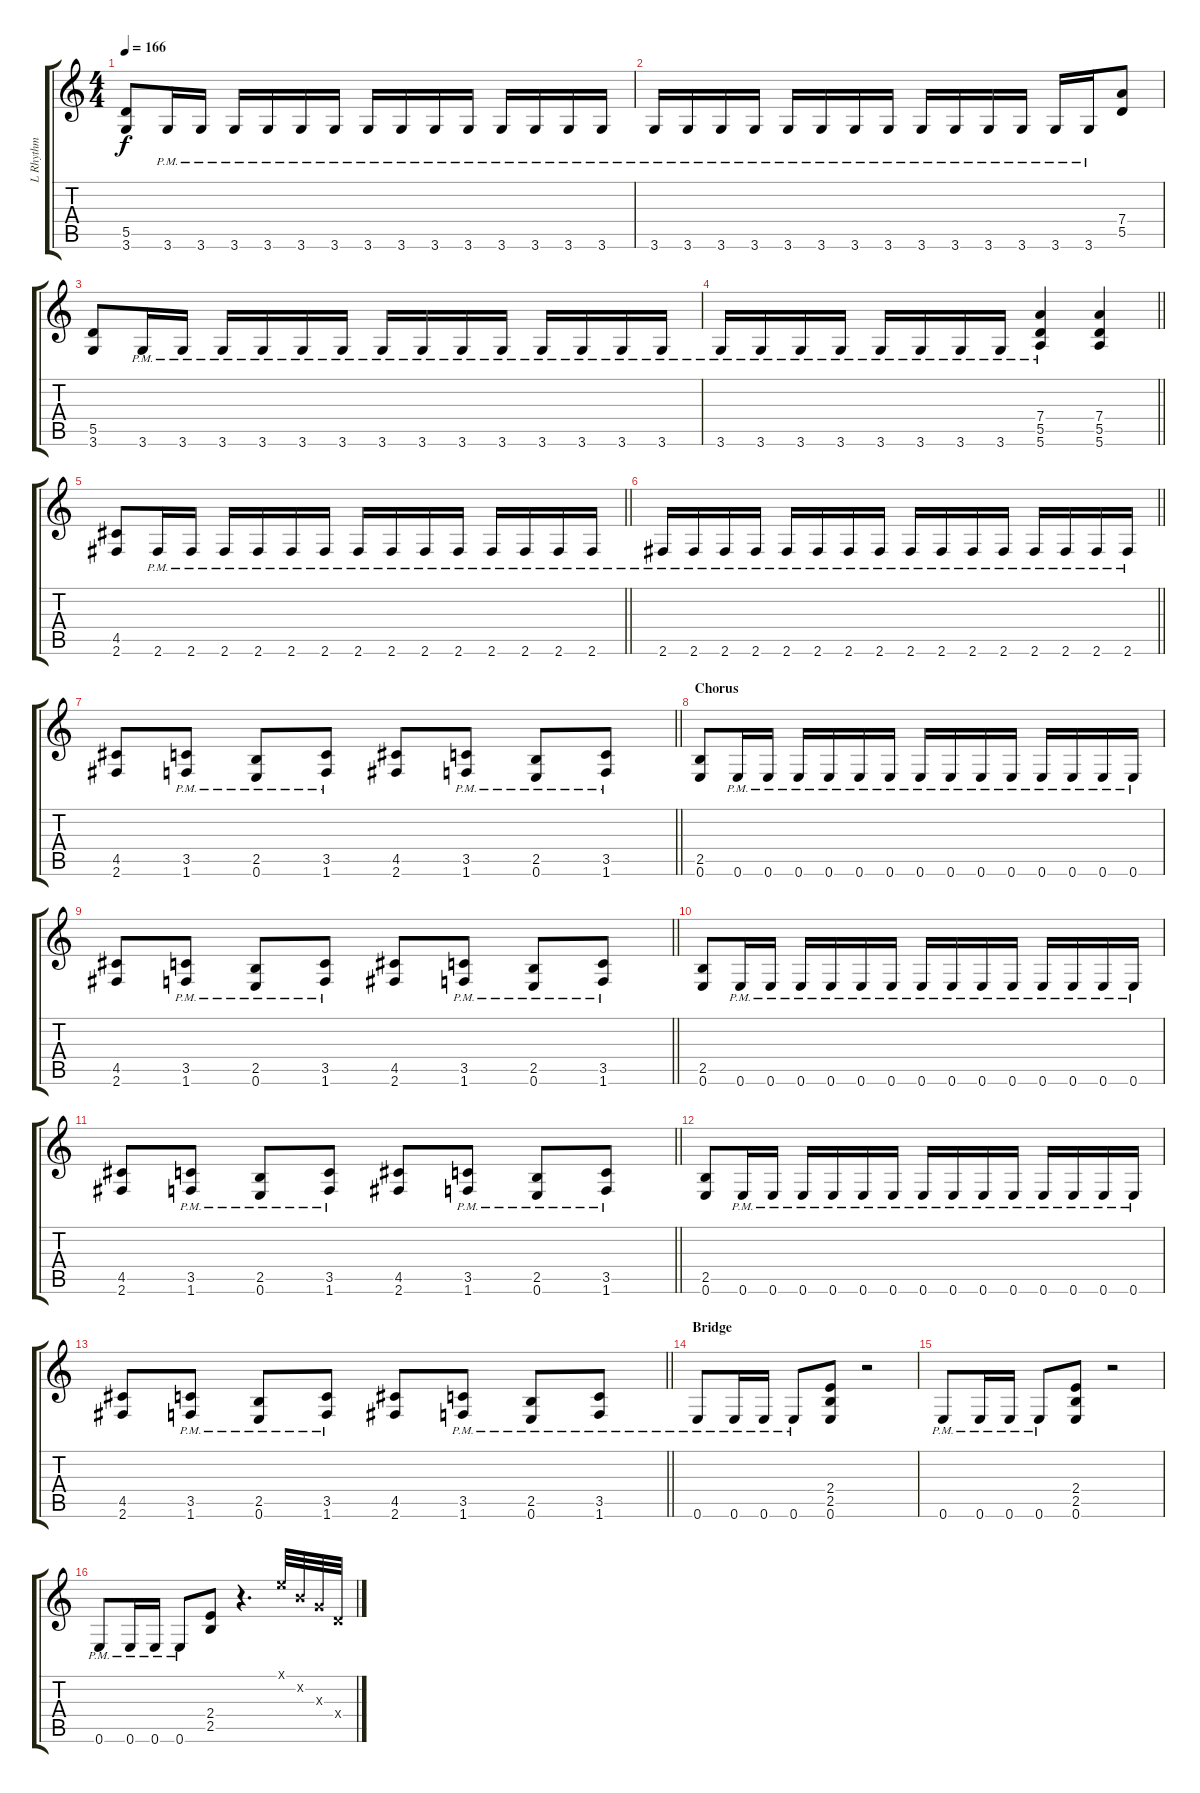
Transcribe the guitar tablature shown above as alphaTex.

\track ("L Rhythm" "L Rhythm") {instrument distortionguitar}
\staff {score tabs}
\tuning (E4 B3 G3 D3 A2 E2) {hide}
\ts (4 4)
\tempo 166
\clef g2
\ks c
(5.5 3.6).8{dy f} 3.6{pm}.16 3.6{pm}.16 3.6{pm}.16 3.6{pm}.16 3.6{pm}.16 3.6{pm}.16 3.6{pm}.16 3.6{pm}.16 3.6{pm}.16 3.6{pm}.16 3.6{pm}.16 3.6{pm}.16 3.6{pm}.16 3.6{pm}.16 |
3.6{pm}.16 3.6{pm}.16 3.6{pm}.16 3.6{pm}.16 3.6{pm}.16 3.6{pm}.16 3.6{pm}.16 3.6{pm}.16 3.6{pm}.16 3.6{pm}.16 3.6{pm}.16 3.6{pm}.16 3.6{pm}.16 3.6{pm}.16 (7.4 5.5).8 |
(5.5 3.6).8 3.6{pm}.16 3.6{pm}.16 3.6{pm}.16 3.6{pm}.16 3.6{pm}.16 3.6{pm}.16 3.6{pm}.16 3.6{pm}.16 3.6{pm}.16 3.6{pm}.16 3.6{pm}.16 3.6{pm}.16 3.6{pm}.16 3.6{pm}.16 |
\barLineRight lightlight
3.6{pm}.16 3.6{pm}.16 3.6{pm}.16 3.6{pm}.16 3.6{pm}.16 3.6{pm}.16 3.6{pm}.16 3.6{pm}.16 (7.4 5.5 5.6{pm}).4 (7.4 5.5 5.6).4 |
\barLineRight lightlight
(4.5 2.6).8 2.6{pm}.16 2.6{pm}.16 2.6{pm}.16 2.6{pm}.16 2.6{pm}.16 2.6{pm}.16 2.6{pm}.16 2.6{pm}.16 2.6{pm}.16 2.6{pm}.16 2.6{pm}.16 2.6{pm}.16 2.6{pm}.16 2.6{pm}.16 |
\barLineRight lightlight
2.6{pm}.16 2.6{pm}.16 2.6{pm}.16 2.6{pm}.16 2.6{pm}.16 2.6{pm}.16 2.6{pm}.16 2.6{pm}.16 2.6{pm}.16 2.6{pm}.16 2.6{pm}.16 2.6{pm}.16 2.6{pm}.16 2.6{pm}.16 2.6{pm}.16 2.6{pm}.16 |
\barLineRight lightlight
(4.5 2.6).8 (3.5{pm} 1.6{pm}).8 (2.5{pm} 0.6{pm}).8 (3.5{pm} 1.6{pm}).8 (4.5 2.6).8 (3.5{pm} 1.6{pm}).8 (2.5{pm} 0.6{pm}).8 (3.5{pm} 1.6{pm}).8 |
\section ("" "Chorus")
(2.5 0.6).8 0.6{pm}.16 0.6{pm}.16 0.6{pm}.16 0.6{pm}.16 0.6{pm}.16 0.6{pm}.16 0.6{pm}.16 0.6{pm}.16 0.6{pm}.16 0.6{pm}.16 0.6{pm}.16 0.6{pm}.16 0.6{pm}.16 0.6{pm}.16 |
\barLineRight lightlight
(4.5 2.6).8 (3.5{pm} 1.6{pm}).8 (2.5{pm} 0.6{pm}).8 (3.5{pm} 1.6{pm}).8 (4.5 2.6).8 (3.5{pm} 1.6{pm}).8 (2.5{pm} 0.6{pm}).8 (3.5{pm} 1.6{pm}).8 |
(2.5 0.6).8 0.6{pm}.16 0.6{pm}.16 0.6{pm}.16 0.6{pm}.16 0.6{pm}.16 0.6{pm}.16 0.6{pm}.16 0.6{pm}.16 0.6{pm}.16 0.6{pm}.16 0.6{pm}.16 0.6{pm}.16 0.6{pm}.16 0.6{pm}.16 |
\barLineRight lightlight
(4.5 2.6).8 (3.5{pm} 1.6{pm}).8 (2.5{pm} 0.6{pm}).8 (3.5{pm} 1.6{pm}).8 (4.5 2.6).8 (3.5{pm} 1.6{pm}).8 (2.5{pm} 0.6{pm}).8 (3.5{pm} 1.6{pm}).8 |
(2.5 0.6).8 0.6{pm}.16 0.6{pm}.16 0.6{pm}.16 0.6{pm}.16 0.6{pm}.16 0.6{pm}.16 0.6{pm}.16 0.6{pm}.16 0.6{pm}.16 0.6{pm}.16 0.6{pm}.16 0.6{pm}.16 0.6{pm}.16 0.6{pm}.16 |
\barLineRight lightlight
(4.5 2.6).8 (3.5{pm} 1.6{pm}).8 (2.5{pm} 0.6{pm}).8 (3.5{pm} 1.6{pm}).8 (4.5 2.6).8 (3.5{pm} 1.6{pm}).8 (2.5{pm} 0.6{pm}).8 (3.5{pm} 1.6{pm}).8 |
\section ("" "Bridge")
0.6{pm}.8 0.6{pm}.16 0.6{pm}.16 0.6{pm}.8 (2.4 2.5 0.6).8 r.2 |
0.6{pm}.8 0.6{pm}.16 0.6{pm}.16 0.6{pm}.8 (2.4 2.5 0.6).8 r.2 |
0.6{pm}.8 0.6{pm}.16 0.6{pm}.16 0.6{pm}.8 (2.4 2.5).8 r.4{d} 0.1{x}.32 0.2{x}.32 0.3{x}.32 0.4{x}.32
